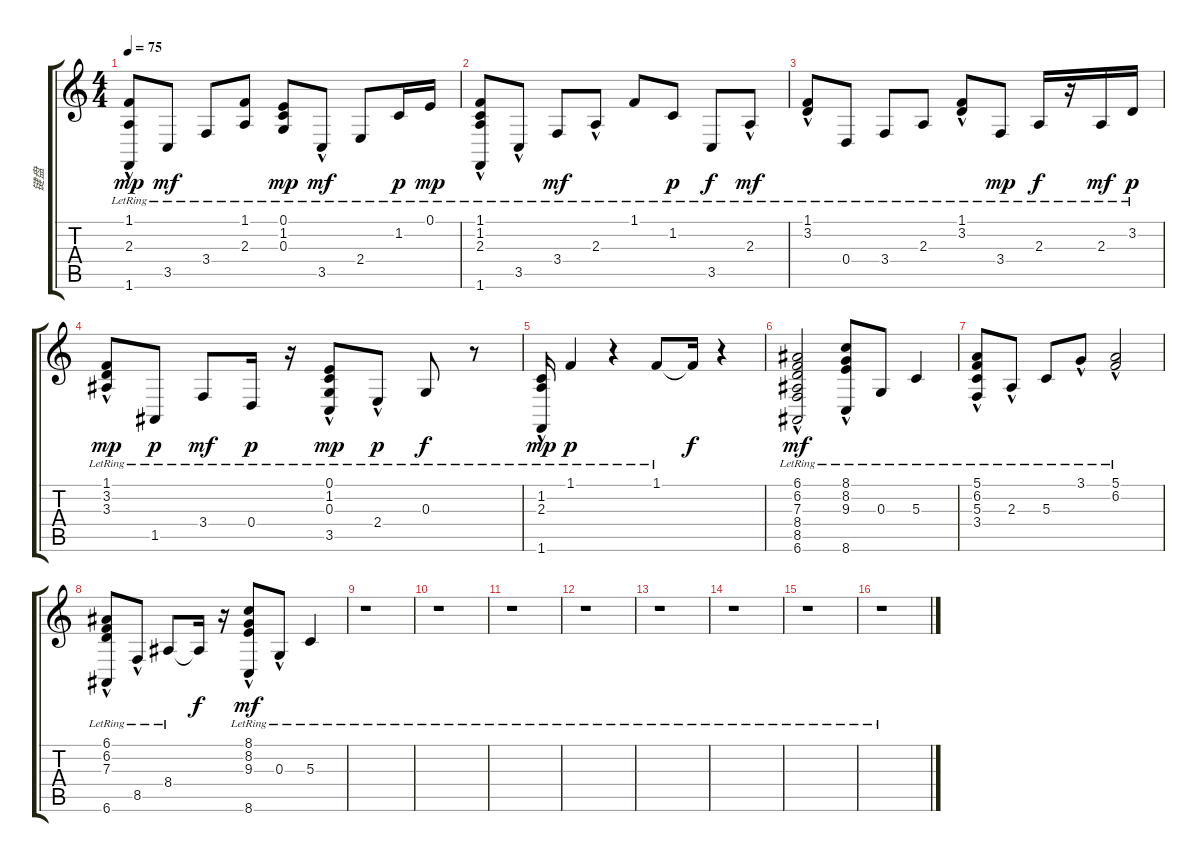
\track ("键盘" "键盘") {instrument electricpiano2}
\staff {score tabs}
\tuning (E4 B3 G3 D3 A2 E2) {hide}
\ts (4 4)
\tempo 75
\clef g2
\ks c
(1.1{lr} 2.3{lr} 1.6{hac lr}).8{dy mp} 3.5{lr}.8{dy mf} 3.4{lr}.8 (1.1{lr} 2.3{lr}).8 (0.1{lr} 1.2{lr} 0.3{lr}).8{dy mp} 3.5{hac lr}.8{dy mf} 2.4{lr}.8 1.2{lr}.16{dy p} 0.1{lr}.16{dy mp} |
(1.1{lr} 1.2{lr} 2.3{hac lr} 1.6{hac lr}).8 3.5{hac lr}.8 3.4{lr}.8{dy mf} 2.3{hac lr}.8 1.1{lr}.8 1.2{lr}.8{dy p} 3.5{lr}.8{dy f} 2.3{hac lr}.8{dy mf} |
(1.1{lr} 3.2{hac lr}).8 0.4{lr}.8 3.4{lr}.8 2.3{lr}.8 (1.1{lr} 3.2{hac lr}).8 3.4{lr}.8{dy mp} 2.3{lr}.16{dy f} r.16 2.3{lr}.16{dy mf} 3.2{lr}.16{dy p} |
(1.1{lr} 3.2{hac lr} 3.3{lr}).8{dy mp} 1.5{lr}.8{dy p} 3.4{lr}.8{dy mf} 0.4{lr}.16{dy p} r.16 (0.1{hac lr} 1.2{hac lr} 0.3{lr} 3.5{lr}).8{dy mp} 2.4{hac lr}.8{dy p} 0.3{lr}.8{dy f} r.8 |
(1.2{hac lr} 2.3{hac lr} 1.6{hac lr}).16{dy mp} 1.1{lr}.4{dy p} r.4 1.1{lr}.8 1.1{t}.16{dy f} r.4 |
(6.1{lr} 6.2{lr} 7.3{hac lr} 8.4{hac lr} 8.5{lr} 6.6{lr}).2{dy mf} (8.1{hac lr} 8.2{lr} 9.3{hac lr} 8.6{hac lr}).8 0.3{lr}.8 5.3{lr}.4 |
(5.1{lr} 6.2{hac lr} 5.3{lr} 3.4{hac lr}).8 2.3{hac lr}.8 5.3{lr}.8 3.1{hac lr}.8 (5.1{hac lr} 6.2{lr}).2 |
(6.1{lr} 6.2{lr} 7.3{hac lr} 6.6{hac lr}).8 8.5{hac lr}.8 8.4{lr}.8 8.4{t}.16{dy f} r.16 (8.1{lr} 8.2{lr} 9.3{hac lr} 8.6{lr}).8{dy mf} 0.3{hac lr}.8 5.3{lr}.4 |
r.1 |
r.1 |
r.1 |
r.1 |
r.1 |
r.1 |
r.1 |
r.1
